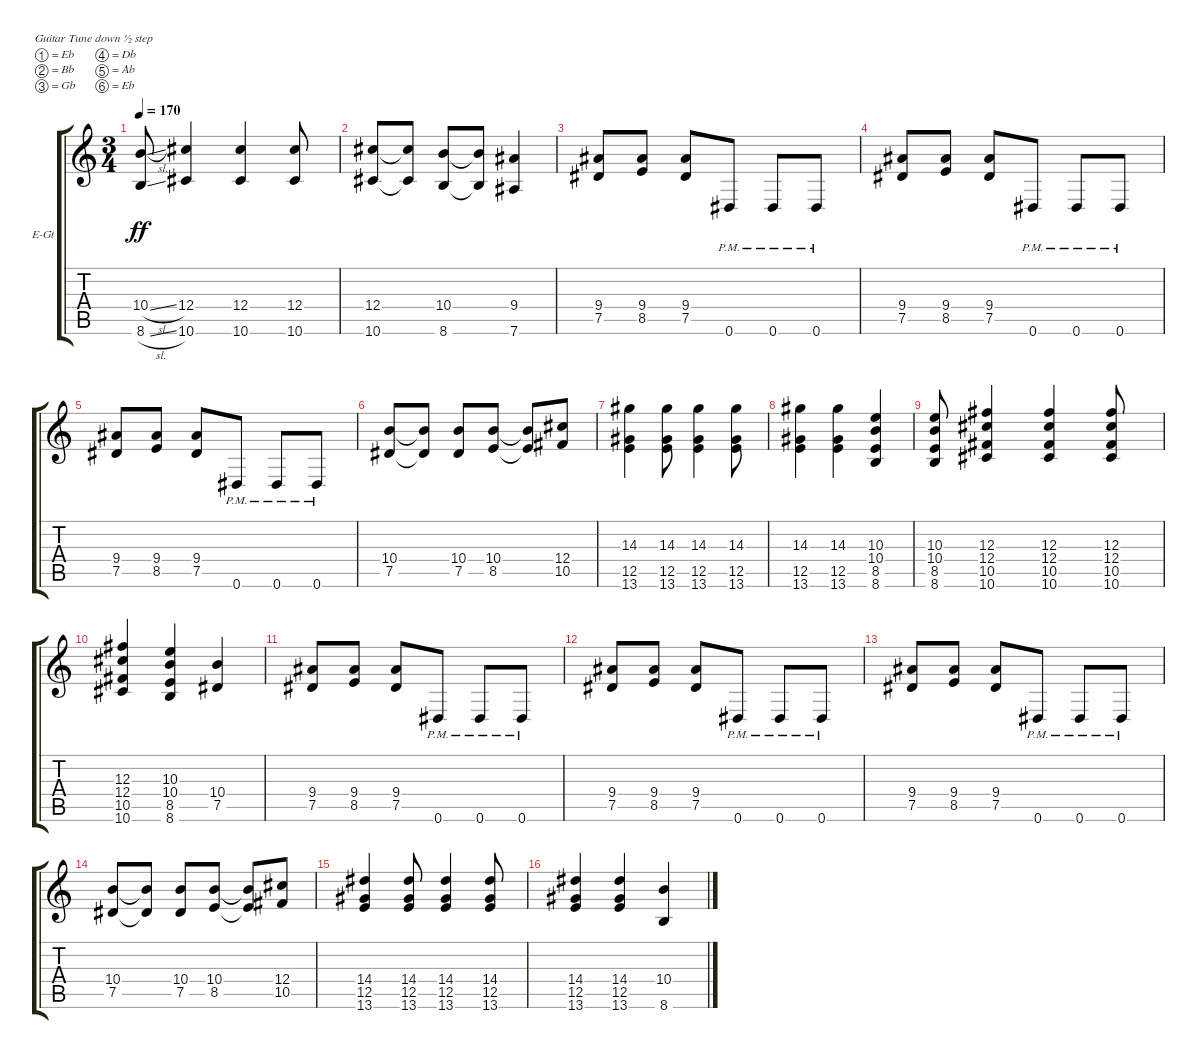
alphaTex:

\bracketExtendMode groupsimilarinstruments
\firstSystemTrackNameOrientation horizontal
\otherSystemsTrackNameOrientation horizontal
\track ("Adam - Lead" "E-Gt") {instrument distortionguitar}
\staff {score tabs}
\tuning (Eb4 Bb3 Gb3 Db3 Ab2 Eb2)
\ts (3 4)
\tempo 170
\clef g2
\ks c
(8.6{sl} 10.4{sl}).8{dy ff} (10.6 12.4).4 (12.4 10.6).4 (12.4 10.6).8 |
(10.6 12.4).8 (10.6{t} 12.4{t}).8 (8.6 10.4).8 (8.6{t} 10.4{t}).8 (7.6 9.4).4 |
(7.5 9.4).8 (8.5 9.4).8 (7.5 9.4).8 0.6{pm}.8 0.6{pm}.8 0.6{pm}.8 |
(7.5 9.4).8 (8.5 9.4).8 (7.5 9.4).8 0.6{pm}.8 0.6{pm}.8 0.6{pm}.8 |
(7.5 9.4).8 (8.5 9.4).8 (7.5 9.4).8 0.6{pm}.8 0.6{pm}.8 0.6{pm}.8 |
(10.4 7.5).8 (10.4{t} 7.5{t}).8 (10.4 7.5).8 (10.4 8.5).8 (8.5{t} 10.4{t}).8 (12.4 10.5).8 |
(14.3 12.5 13.6).4 (12.5 14.3 13.6).8 (12.5 14.3 13.6).4 (12.5 14.3 13.6).8 |
(12.5 14.3 13.6).4 (12.5 14.3 13.6).4 (8.5 10.3 8.6 10.4).4 |
(10.3 8.5 8.6 10.4).8 (10.6 10.5 12.4 12.3).4 (10.5 12.3 12.4 10.6).4 (10.5 12.3 12.4 10.6).8 |
(10.5 12.3 10.6 12.4).4 (8.5 10.4 8.6 10.3).4 (7.5 10.4).4 |
(7.5 9.4).8 (8.5 9.4).8 (7.5 9.4).8 0.6{pm}.8 0.6{pm}.8 0.6{pm}.8 |
(7.5 9.4).8 (8.5 9.4).8 (7.5 9.4).8 0.6{pm}.8 0.6{pm}.8 0.6{pm}.8 |
(7.5 9.4).8 (8.5 9.4).8 (7.5 9.4).8 0.6{pm}.8 0.6{pm}.8 0.6{pm}.8 |
(10.4 7.5).8 (10.4{t} 7.5{t}).8 (10.4 7.5).8 (10.4 8.5).8 (8.5{t} 10.4{t}).8 (12.4 10.5).8 |
(12.5 13.6 14.4).4 (12.5 13.6 14.4).8 (12.5 13.6 14.4).4 (13.6 14.4 12.5).8 |
(13.6 14.4 12.5).4 (13.6 14.4 12.5).4 (8.6 10.4).4
